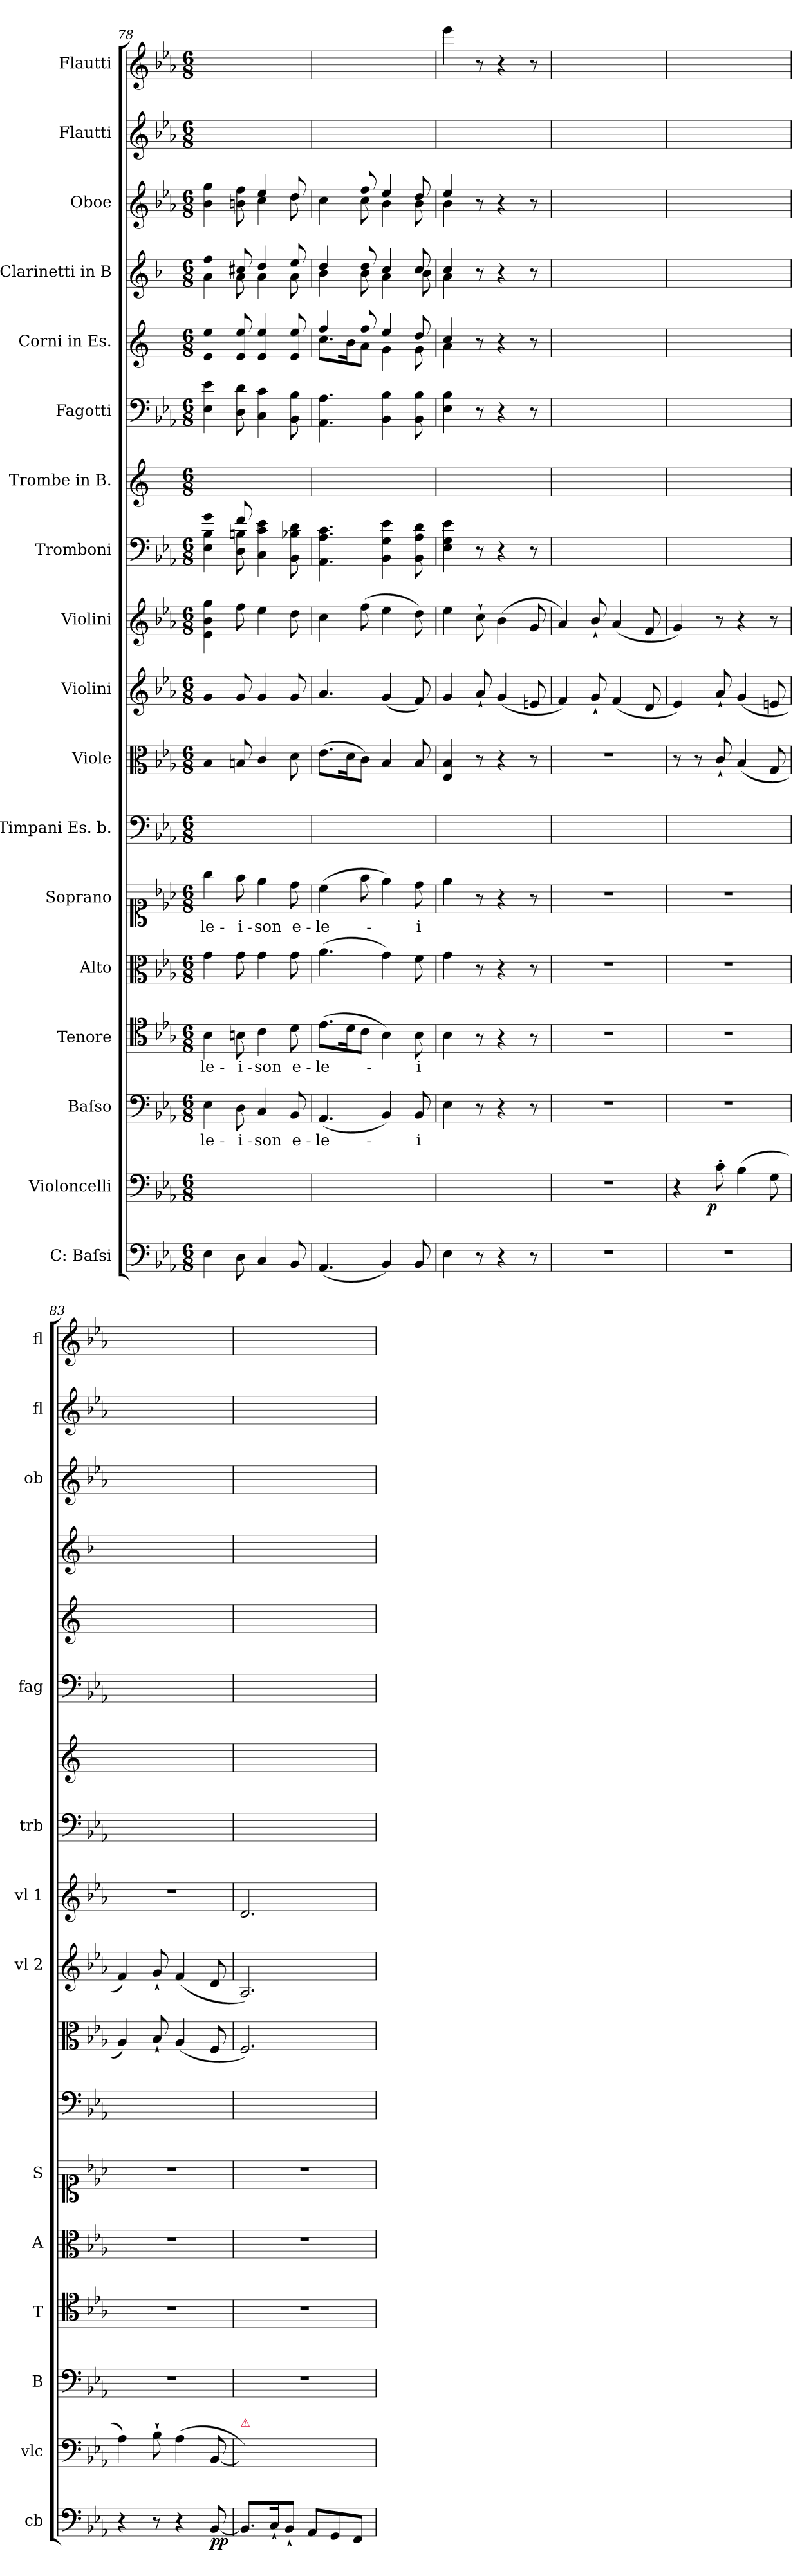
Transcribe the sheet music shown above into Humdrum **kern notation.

**kern	**dynam	**kern	**dynam	**kern	**text	**kern	**text	**kern	**kern	**text	**kern	**kern	**kern	**kern	**kern	**kern	**kern	**kern	**kern	**kern	**kern	**kern
*part18	*part18	*part17	*part17	*part16	*part16	*part15	*part15	*part14	*part13	*part13	*part12	*part11	*part10	*part9	*part8	*part7	*part6	*part5	*part4	*part3	*part2	*part1
*staff18	*staff18	*staff17	*staff17	*staff16	*staff16	*staff15	*staff15	*staff14	*staff13	*staff13	*staff12	*staff11	*staff10	*staff9	*staff8	*staff7	*staff6	*staff5	*staff4	*staff3	*staff2	*staff1
*I"C: Baſsi	*	*I"Violoncelli	*	*I"Baſso	*	*I"Tenore	*	*I"Alto	*I"Soprano	*	*I"Timpani Es. b.	*I"Viole	*I"Violini	*I"Violini	*I"Tromboni	*I"Trombe in B.	*I"Fagotti	*I"Corni in Es.	*I"Clarinetti in B	*I"Oboe	*I"Flautti	*I"Flautti
*I'cb	*	*I'vlc	*	*I'B	*	*I'T	*	*I'A	*I'S	*	*	*	*I'vl 2	*I'vl 1	*I'trb	*	*I'fag	*	*	*I'ob	*I'fl	*I'fl
*clefF4	*	*clefF4	*	*clefF4	*	*clefC4	*	*clefC3	*clefC1	*	*clefF4	*clefC3	*clefG2	*clefG2	*clefF4	*clefG2	*clefF4	*clefG2	*clefG2	*clefG2	*clefG2	*clefG2
*	*	*	*	*	*	*	*	*	*	*	*	*	*	*	*	*	*	*ITrd5c9	*ITrd1c2	*	*	*
*k[b-e-a-]	*	*k[b-e-a-]	*	*k[b-e-a-]	*	*k[b-e-a-]	*	*k[b-e-a-]	*k[b-e-a-]	*	*k[b-e-a-]	*k[b-e-a-]	*k[b-e-a-]	*k[b-e-a-]	*k[b-e-a-]	*k[]	*k[b-e-a-]	*k[b-e-a-]	*k[b-e-a-]	*k[b-e-a-]	*k[b-e-a-]	*k[b-e-a-]
*M6/8	*	*M6/8	*	*M6/8	*	*M6/8	*	*M6/8	*M6/8	*	*M6/8	*M6/8	*M6/8	*M6/8	*M6/8	*M6/8	*M6/8	*M6/8	*M6/8	*M6/8	*M6/8	*M6/8
=78	=78	=78	=78	=78	=78	=78	=78	=78	=78	=78	=78	=78	=78	=78	=78	=78	=78	=78	=78	=78	=78	=78
*	*	*	*	*	*	*	*	*	*	*	*	*	*	*	*^	*	*	*	*^	*^	*	*
4E-\	.	4E-\yy	.	4E-\	-le-	4B-\	-le-	4g\	4gg\	-le-	2.ryy	4B-/	4g/	4e-\ 4b-\ 4gg\	4g/	4E-\ 4B-\	2.ryy	4E-\ 4e-\	4G/ 4g/	4ee-/	4g\	4b-\ 4gg\	4ryy	2.ryy	4ee-yy\ 4bb-yy\ 4gggyy\
8D\	.	8D\yy	.	8D\	-i-	8Bn\	-i-	8g\	8ff\	-i-	.	8Bn/	8g/	8ff\	8f/	8D\ 8Bn\	.	8D\ 8d\	8G/ 8g/	8bn/	8g\	8bn\ 8ff\	8reyy	.	8fff\yy
4C/	.	4C/yy	.	4C/	-son	4c\	-son	4g\	4ee-\	-son	.	4c/	4g/	4ee-\	4C\ 4c\ 4e-\	4rAAAyy	.	4C\ 4c\	4G/ 4g/	4cc/	4g\	4ee-/	4cc\	.	4eee-\yy
8BB-/	.	8BB-/yy	.	8BB-/	e-	8d\	e-	8g\	8dd\	e-	.	8d\	8g/	8dd\	8BB-\ 8B-X\ 8d\	8rAAAyy	.	8BB-\ 8B-\	8G/ 8g/	8dd/	8g\	8dd/	8dd\	.	8ddd\yy
*	*	*	*	*	*	*	*	*	*	*	*	*	*	*	*v	*v	*	*	*	*	*	*	*	*	*
=79	=79	=79	=79	=79	=79	=79	=79	=79	=79	=79	=79	=79	=79	=79	=79	=79	=79	=79	=79	=79	=79	=79	=79	=79
*	*	*	*	*	*	*	*	*	*	*	*	*	*	*	*	*	*	*^	*	*	*	*	*	*
(<4.AA-/	.	(<4.AA-/yy	.	(>4.AA-/	-le-	(>8.e-\L	-le-	(>4.a-\	(>4cc\	-le-	2.ryy	(>8.e-\L	4.a-/	4cc\	4.AA-\ 4.A-\ 4.c\	2.ryy	4.AA-\ 4.A-\	4a-/	8.e-\L	4cc/	4a-\	4ryy	4cc\	2.ryy	4ccc\yy
.	.	.	.	.	.	16d\K	.	.	.	.	.	16d\K	.	.	.	.	.	.	16d\K	.	.	.	.	.	.
.	.	.	.	.	.	8c\J	.	.	8ff\	.	.	8c\J)	.	(>8ff\	.	.	.	8a-/	8c\J	8cc/	8a-\	8ff/	8cc\	.	(>8fff\yy
4BB-/)	.	4BB-/yy)	.	4BB-/)	.	4B-\)	.	4g\)	4ee-\)	.	.	4B-/	(<4g/	4ee-\	4BB-\ 4G\ 4e-\	.	4BB-\ 4B-\	4g/	4B-\	4b-/	4g\	4ee-/	4b-\	.	4eee-\yy
8BB-/	.	8BB-/yy	.	8BB-/	-i	8B-\	-i	8f\	8dd\	-i	.	8B-/	8f/)	8dd\)	8BB-\ 8A-\ 8d\	.	8BB-\ 8B-\	8f/	8B-\	8b-/	8a-\	8dd/	8b-\	.	8ddd\yy)
=80	=80	=80	=80	=80	=80	=80	=80	=80	=80	=80	=80	=80	=80	=80	=80	=80	=80	=80	=80	=80	=80	=80	=80	=80	=80
4E-\	.	4E-\yy	.	4E-\	.	4B-\	.	4g\	4ee-\	.	2.ryy	4E-/ 4B-/	4g/	4ee-\	4E-\ 4G\ 4e-\	2.ryy	4E-\ 4B-\	4e-/	4c\	4b-/	4g\	4ee-/	4b-\	2.ryy	4eee-\
8r	.	8ryy	.	8r	.	8r	.	8r	8r	.	.	8r	8a-`</	8cc`>\	8r	.	8r	8r	8rAyy	8r	8reyy	8r	8reyy	.	8r
4r	.	4ryy	.	4r	.	4r	.	4r	4r	.	.	4r	(<4g/	(>4b-\	4r	.	4r	4r	4rAyy	4r	4reyy	4r	4reyy	.	4r
8r	.	8ryy	.	8r	.	8r	.	8r	8r	.	.	8r	8en/	8g/	8r	.	8r	8r	8rAyy	8r	8reyy	8r	8reyy	.	8r
*	*	*	*	*	*	*	*	*	*	*	*	*	*	*	*	*	*	*v	*v	*	*	*v	*v	*	*
*	*	*	*	*	*	*	*	*	*	*	*	*	*	*	*	*	*	*	*v	*v	*	*	*
=81	=81	=81	=81	=81	=81	=81	=81	=81	=81	=81	=81	=81	=81	=81	=81	=81	=81	=81	=81	=81	=81	=81
2.r	.	2.r	.	2.r	.	2.r	.	2.r	2.r	.	2.ryy	2.r	4f/)	4a-/)	2.ryy	2.ryy	2.ryy	2.ryy	2.ryy	2.ryy	2.ryy	2.ryy
.	.	.	.	.	.	.	.	.	.	.	.	.	8g`</	8b-`>/	.	.	.	.	.	.	.	.
.	.	.	.	.	.	.	.	.	.	.	.	.	(<4f/	(>4a-/	.	.	.	.	.	.	.	.
.	.	.	.	.	.	.	.	.	.	.	.	.	8d/	8f/	.	.	.	.	.	.	.	.
=82	=82	=82	=82	=82	=82	=82	=82	=82	=82	=82	=82	=82	=82	=82	=82	=82	=82	=82	=82	=82	=82	=82
2.r	.	4r	.	2.r	.	2.r	.	2.r	2.r	.	2.ryy	8r	4e-/)	4g/)	2.ryy	2.ryy	2.ryy	2.ryy	2.ryy	2.ryy	2.ryy	2.ryy
.	.	.	.	.	.	.	.	.	.	.	.	8r	.	.	.	.	.	.	.	.	.	.
!	!	!	!LO:DY:b:rj	!	!	!	!	!	!	!	!	!	!	!	!	!	!	!	!	!	!	!
.	.	8c'>\	p	.	.	.	.	.	.	.	.	8c`</	8a-`</	8r	.	.	.	.	.	.	.	.
.	.	(>4B-\	.	.	.	.	.	.	.	.	.	(<4B-/	(<4g/	4r	.	.	.	.	.	.	.	.
.	.	8G\	.	.	.	.	.	.	.	.	.	8G/	8en/	8r	.	.	.	.	.	.	.	.
=83	=83	=83	=83	=83	=83	=83	=83	=83	=83	=83	=83	=83	=83	=83	=83	=83	=83	=83	=83	=83	=83	=83
4r	.	4A-\)	.	2.r	.	2.r	.	2.r	2.r	.	2.ryy	4A-/)	4f/)	2.r	2.ryy	2.ryy	2.ryy	2.ryy	2.ryy	2.ryy	2.ryy	2.ryy
8r	.	8B-`>\	.	.	.	.	.	.	.	.	.	8B-`</	8g`</	.	.	.	.	.	.	.	.	.
4r	.	(>4A-\	.	.	.	.	.	.	.	.	.	(<4A-/	(<4f/	.	.	.	.	.	.	.	.	.
!	!LO:DY:b	!	!	!	!	!	!	!	!	!	!	!	!	!	!	!	!	!	!	!	!	!
[8BB-/	pp	[8BB-/	.	.	.	.	.	.	.	.	.	8F/	8d/	.	.	.	.	.	.	.	.	.
=84	=84	=84	=84	=84	=84	=84	=84	=84	=84	=84	=84	=84	=84	=84	=84	=84	=84	=84	=84	=84	=84	=84
!	!	!LO:TX:a:color=crimson:t=⚠	!	!	!	!	!	!	!	!	!	!	!	!	!	!	!	!	!	!	!	!
8.BB-/L]	.	8.BB-/Lyy])	.	2.r	.	2.r	.	2.r	2.r	.	2.ryy	2.F/)	2.A-/)	2.d/	2.ryy	2.ryy	2.ryy	2.ryy	2.ryy	2.ryy	2.ryy	2.ryy
16C`</K	.	16C`</Kyy	.	.	.	.	.	.	.	.	.	.	.	.	.	.	.	.	.	.	.	.
8BB-`</J	.	8BB-`</Jyy	.	.	.	.	.	.	.	.	.	.	.	.	.	.	.	.	.	.	.	.
8AA-/L	.	8AA-/Lyy	.	.	.	.	.	.	.	.	.	.	.	.	.	.	.	.	.	.	.	.
8GG/	.	8GG/yy	.	.	.	.	.	.	.	.	.	.	.	.	.	.	.	.	.	.	.	.
8FF/J	.	8FF/Jyy	.	.	.	.	.	.	.	.	.	.	.	.	.	.	.	.	.	.	.	.
=	=	=	=	=	=	=	=	=	=	=	=	=	=	=	=	=	=	=	=	=	=	=
*-	*-	*-	*-	*-	*-	*-	*-	*-	*-	*-	*-	*-	*-	*-	*-	*-	*-	*-	*-	*-	*-	*-
